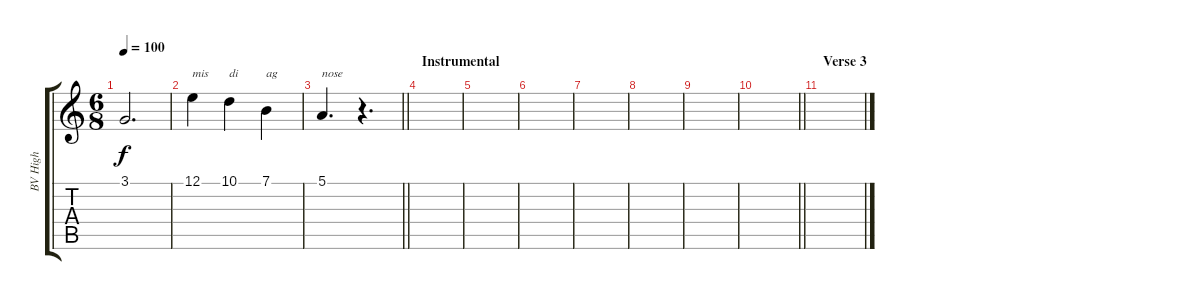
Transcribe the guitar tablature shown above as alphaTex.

\track ("BV High" "BV High") {instrument electricpiano1}
\staff {score tabs}
\tuning (E4 B3 G3 D3 A2 E2) {hide}
\ts (6 8)
\tempo 100
\clef g2
\ks c
3.1{t}.2{d dy f} |
12.1.4{txt "mis"} 10.1.4{txt "di"} 7.1.4{txt "ag"} |
\barLineRight lightlight
5.1.4{d txt "nose"} r.4{d} |
\section ("" "Instrumental")
|
|
|
|
|
|
\barLineRight lightlight
|
\section ("" "Verse 3")
